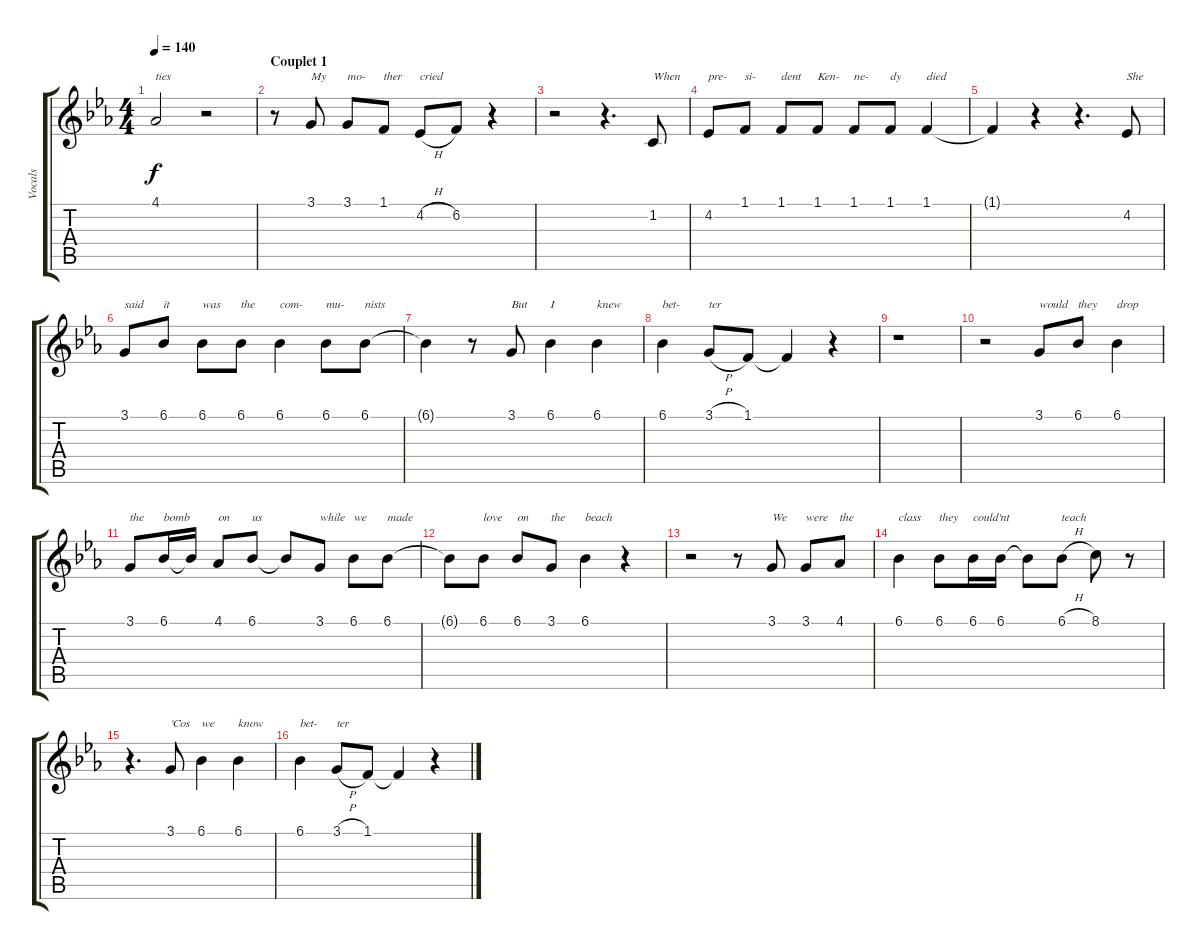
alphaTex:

\track ("Vocals" "Vocals") {instrument clarinet}
\staff {score tabs}
\tuning (E4 B3 G3 D3 A2 E2) {hide}
\ts (4 4)
\tempo 140
\clef g2
\ks eb
4.1.2{txt "ties" dy f} r.2 |
\section ("" "Couplet 1")
r.8 3.1.8{txt "My"} 3.1.8{txt "mo-"} 1.1.8{txt "ther"} 4.2{h}.8{txt "cried"} 6.2.8 r.4 |
r.2 r.4{d} 1.2.8{txt "When"} |
4.2.8{txt "pre-"} 1.1.8{txt "si-"} 1.1.8{txt "dent"} 1.1.8{txt "Ken-"} 1.1.8{txt "ne-"} 1.1.8{txt "dy"} 1.1.4{txt "died"} |
1.1{t}.4 r.4 r.4{d} 4.2.8{txt "She"} |
3.1.8{txt "said"} 6.1.8{txt "it"} 6.1.8{txt "was"} 6.1.8{txt "the"} 6.1.4{txt "com-"} 6.1.8{txt "mu-"} 6.1.8{txt "nists"} |
6.1{t}.4 r.8 3.1.8{txt "But"} 6.1.4{txt "I"} 6.1.4{txt "knew"} |
6.1.4{txt "bet-"} 3.1{h}.8{txt "ter"} 1.1.8 1.1{t}.4 r.4 |
r.1 |
r.2 3.1.8{txt "would"} 6.1.8{txt "they"} 6.1.4{txt "drop"} |
3.1.8{txt "the"} 6.1.16{txt "bomb"} 6.1{t}.16 4.1.8{txt "on"} 6.1.8{txt "us"} 6.1{t}.8 3.1.8{txt "while"} 6.1.8{txt "we"} 6.1.8{txt "made"} |
6.1{t}.8 6.1.8{txt "love"} 6.1.8{txt "on"} 3.1.8{txt "the"} 6.1.4{txt "beach"} r.4 |
r.2 r.8 3.1.8{txt "We"} 3.1.8{txt "were"} 4.1.8{txt "the"} |
6.1.4{txt "class"} 6.1.8{txt "they"} 6.1.16{txt "could'"} 6.1.16{txt "nt"} 6.1{t}.8 6.1{h}.8{txt "teach"} 8.1.8 r.8 |
r.4{d} 3.1.8{txt "'Cos"} 6.1.4{txt "we"} 6.1.4{txt "know"} |
6.1.4{txt "bet-"} 3.1{h}.8{txt "ter"} 1.1.8 1.1{t}.4 r.4
